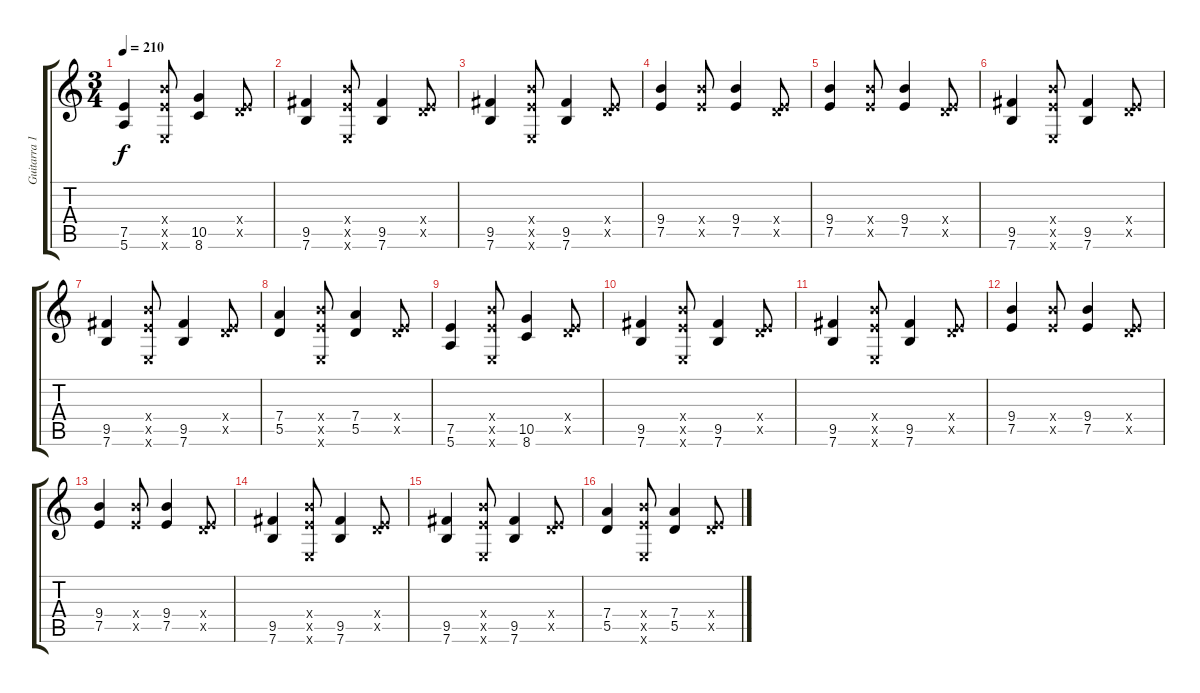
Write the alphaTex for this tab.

\track ("Guitarra 1" "Guitarra 1") {instrument overdrivenguitar}
\staff {score tabs}
\tuning (E4 B3 G3 D3 A2 E2) {hide}
\ts (3 4)
\tempo 210
\clef g2
\ks c
(7.5 5.6).4{dy f} (9.4{x} 7.5{x} 0.6{x}).8 (10.5 8.6).4 (0.4{x} 7.5{x}).8 |
(9.5 7.6).4 (9.4{x} 7.5{x} 0.6{x}).8 (9.5 7.6).4 (0.4{x} 7.5{x}).8 |
(9.5 7.6).4 (9.4{x} 7.5{x} 0.6{x}).8 (9.5 7.6).4 (0.4{x} 7.5{x}).8 |
(9.4 7.5).4 (9.4{x} 7.5{x}).8 (9.4 7.5).4 (0.4{x} 7.5{x}).8 |
(9.4 7.5).4 (9.4{x} 7.5{x}).8 (9.4 7.5).4 (0.4{x} 7.5{x}).8 |
(9.5 7.6).4 (9.4{x} 7.5{x} 0.6{x}).8 (9.5 7.6).4 (0.4{x} 7.5{x}).8 |
(9.5 7.6).4 (9.4{x} 7.5{x} 0.6{x}).8 (9.5 7.6).4 (0.4{x} 7.5{x}).8 |
(7.4 5.5).4 (9.4{x} 7.5{x} 0.6{x}).8 (7.4 5.5).4 (0.4{x} 7.5{x}).8 |
(7.5 5.6).4 (9.4{x} 7.5{x} 0.6{x}).8 (10.5 8.6).4 (0.4{x} 7.5{x}).8 |
(9.5 7.6).4 (9.4{x} 7.5{x} 0.6{x}).8 (9.5 7.6).4 (0.4{x} 7.5{x}).8 |
(9.5 7.6).4 (9.4{x} 7.5{x} 0.6{x}).8 (9.5 7.6).4 (0.4{x} 7.5{x}).8 |
(9.4 7.5).4 (9.4{x} 7.5{x}).8 (9.4 7.5).4 (0.4{x} 7.5{x}).8 |
(9.4 7.5).4 (9.4{x} 7.5{x}).8 (9.4 7.5).4 (0.4{x} 7.5{x}).8 |
(9.5 7.6).4 (9.4{x} 7.5{x} 0.6{x}).8 (9.5 7.6).4 (0.4{x} 7.5{x}).8 |
(9.5 7.6).4 (9.4{x} 7.5{x} 0.6{x}).8 (9.5 7.6).4 (0.4{x} 7.5{x}).8 |
(7.4 5.5).4 (9.4{x} 7.5{x} 0.6{x}).8 (7.4 5.5).4 (0.4{x} 7.5{x}).8
